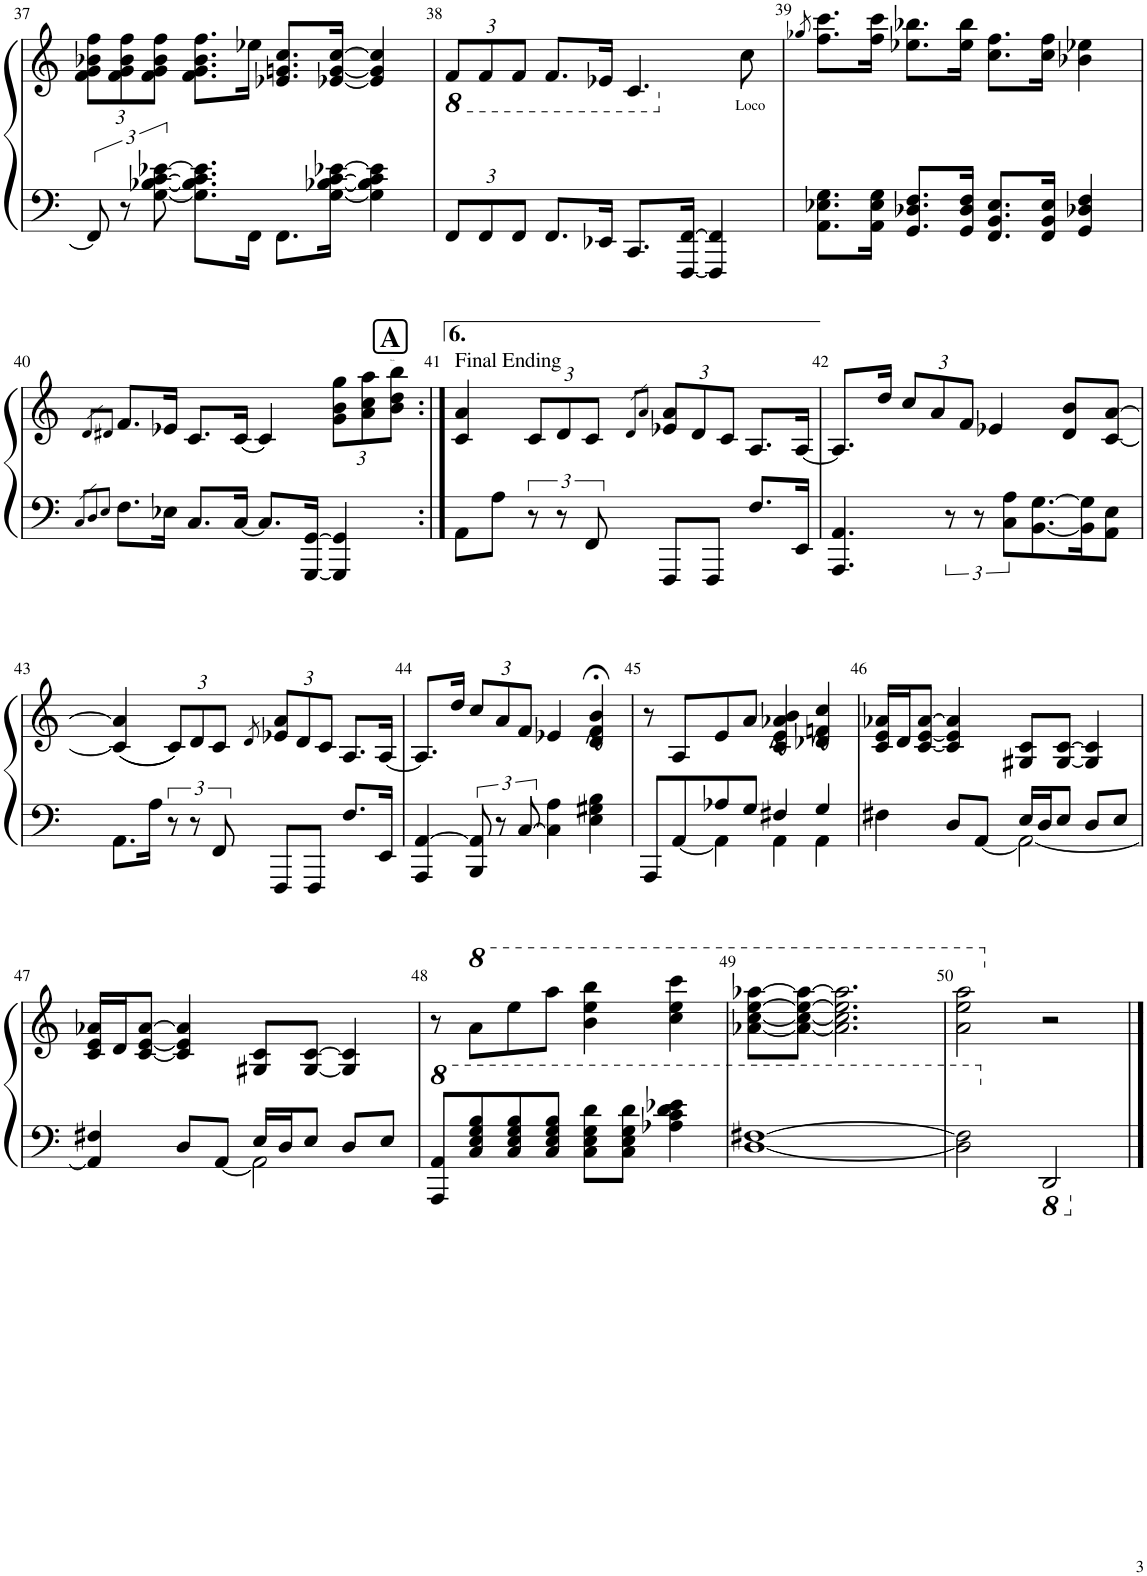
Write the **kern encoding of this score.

**kern	**kern
*part1	*part1
*staff2	*staff1
*I"Piano	*
*I'Pno.	*
!!LO:PB:g=z
*clefF4	*clefG2
*k[]	*k[]
*M4/4	*M4/4
*	*Xbrackettup
=37	=37
12FF/]	12f\ 12g\ 12b-X\ 12ff\L
12r	12f\ 12g\ 12b-\ 12ff\
[12G\ [12B-X\ [12c\ [12e-X\	12f\ 12g\ 12b-\ 12ff\J
8.G\] 8.B-\] 8.c\] 8.e-\]L	8.f\ 8.g\ 8.b-\ 8.ff\L
16FF\Jk	16ee-X\Jk
8.FF\L	8.e-X/ 8.gn/ 8.cc/L
[16G\ [16B-X\ [16c\ [16e-X\Jk	[16e-X/ [16g/ [16cc/Jk
4G\] 4B-\] 4c\] 4e-\]	4e-/] 4g/] 4cc/]
=38	=38
*Xbrackettup	*
*	*8ba
12FF/L	12F/L
12FF/	12F/
12FF/J	12F/J
8.FF/L	8.F/L
16EE-X/Jk	16E-X/Jk
8.CC/L	4.C/
[16FFF/ [16FF/Jk	.
4FFF/] 4FF/]	.
*	*X8ba
!	!LO:TX:b:t=Loco
.	8cc\
=39	=39
.	8qgg-X/
8.AA\ 8.E-X\ 8.G\L	8.ff\ 8.ccc\L
16AA\ 16E-\ 16G\Jk	16ff\ 16ccc\Jk
8.GG/ 8.D-X/ 8.F/L	8.ee-X\ 8.bb-X\L
16GG/ 16D-/ 16F/Jk	16ee-\ 16bb-\Jk
8.FF/ 8.BB/ 8.E-/L	8.cc\ 8.ff\L
16FF/ 16BB/ 16E-/Jk	16cc\ 16ff\Jk
4GG/ 4D-X/ 4F/	4b-X\ 4ee-X\
!!LO:LB:g=z
!!LO:REH:place=s1:a:B:cj:fs=14:t=A:qo=3.6666666666666665
=40	=40
8qC/L	.
8qD/	8qd/L
8qE/J	8qd#X/J
8.F\L	8.f/L
16E-X\Jk	16e-X/Jk
8.C/L	8.c/L
[16C/Jk	[16c/Jk
8.C/L]	4c/]
[16GGG/ [16GG/Jk	.
4GGG/] 4GG/]	12g\ 12b\ 12gg\L
.	12a\ 12cc\ 12aa\
!	!LO:TX:a:B:t=To A
.	12b\ 12dd\ 12bb\J
=41:|!	=41:|!
!	!LO:TX:a:t=Final Ending
8AA\L	4c/ 4a/
8A\J	.
*brackettup	*
12r	12c/L
12r	12d/
12FF/	12c/J
.	8qd/L
.	8qa/J
8FFF/L	12e-X/ 12a/L
.	12d/
8FFF/J	.
.	12c/J
8.F/L	8.A/L
16EE/Jk	[16A/Jk
=42	=42
4.AAA/ 4.AA/	8.A/L]
.	16dd/Jk
.	12cc/L
.	12a/
12r	.
.	12f/J
12r	.
.	4e-X/
12C\ 12A\L	.
[8.BB\ [8.G\	.
.	8d/ 8b/L
16BB\] 16G\]K	.
8AA\ 8E\J	[8c/ [8a/J
!!LO:LB:g=z
=43	=43
8.AA\L	((4c/] 4a/]
16A\Jk	.
12r	12c/L))
12r	12d/
12FF/	12c/J
.	8qd/
8FFF/L	12e-X/ 12a/L
.	12d/
8FFF/J	.
.	12c/J
8.F/L	8.A/L
16EE/Jk	[16A/Jk
=44	=44
4AAA/ [4AA/	8.A/L]
.	16dd/Jk
12BBB/ 12AA/]	12cc/L
12r	12a/
[12C/	12f/J
4C\] 4A\	4e-X/
4E\ 4G#X\ 4B\	4d/;< 4f/;< 4b/;<
=45	=45
*^	*
8AAA/L	4ryy	8r
[8AA/	.	8A/L
8A-X/	4AA\]	8e/
8G/J	.	8a/J
4F#X/	4AA\	4c/ 4e/ 4a-X/ 4b/
4G/	4AA\	4d-X/ 4fn/ 4cc/
=46	=46	=46
4F#X\	2ryy	16c/ 16e/ 16a-X/LL
.	.	16d/J
.	.	[8c/ [8e/ [8a-/J
8D/L	.	4c/] 4e/] 4a-/]
[8AA/J	.	.
16E/LL	2AA\_	8G#X/ 8c/L
16D/J	.	.
8E/J	.	[8G#/ [8c/J
8D/L	.	4G#/] 4c/]
8E/J	.	.
!!LO:LB:g=z
=47	=47	=47
4AA/] 4F#X/	2ryy	16c/ 16e/ 16a-X/LL
.	.	16d/J
.	.	[8c/ [8e/ [8a-/J
8D/L	.	4c/] 4e/] 4a-/]
[8AA/J	.	.
16E/LL	2AA\]	8G#X/ 8c/L
16D/J	.	.
8E/J	.	[8G#/ [8c/J
8D/L	.	4G#/] 4c/]
8E/J	.	.
*v	*v	*
=48	=48
*8va	*
8AA/ 8A/L	8r
*	*8va
8c/ 8e/ 8g/ 8b/	8aa\L
8c/ 8e/ 8g/ 8b/	8eee\
8c/ 8e/ 8g/ 8b/J	8aaa\J
8c\ 8e\ 8g\ 8dd\L	4bb\ 4eee\ 4bbb\
8c\ 8e\ 8g\ 8dd\J	.
4a-X\ 4cc\ 4dd\ 4ee-X\	4ccc\ 4eee\ 4cccc\
=49	=49
[1d [1f#X	[8aa-X\ [8ccc\ [8eee\ [8aaa-X\L
.	8aa-\_ 8ccc\_ 8eee\_ 8aaa-\_J
.	2.aa-\] 2.ccc\] 2.eee\] 2.aaa-\]
=50	=50
2d\] 2f#\]	2aa\ 2eee\ 2aaa\
*X8va	*
*8ba	*
*	*X8va
2DDD/	2r
*X8ba	*
==	==
*-	*-
